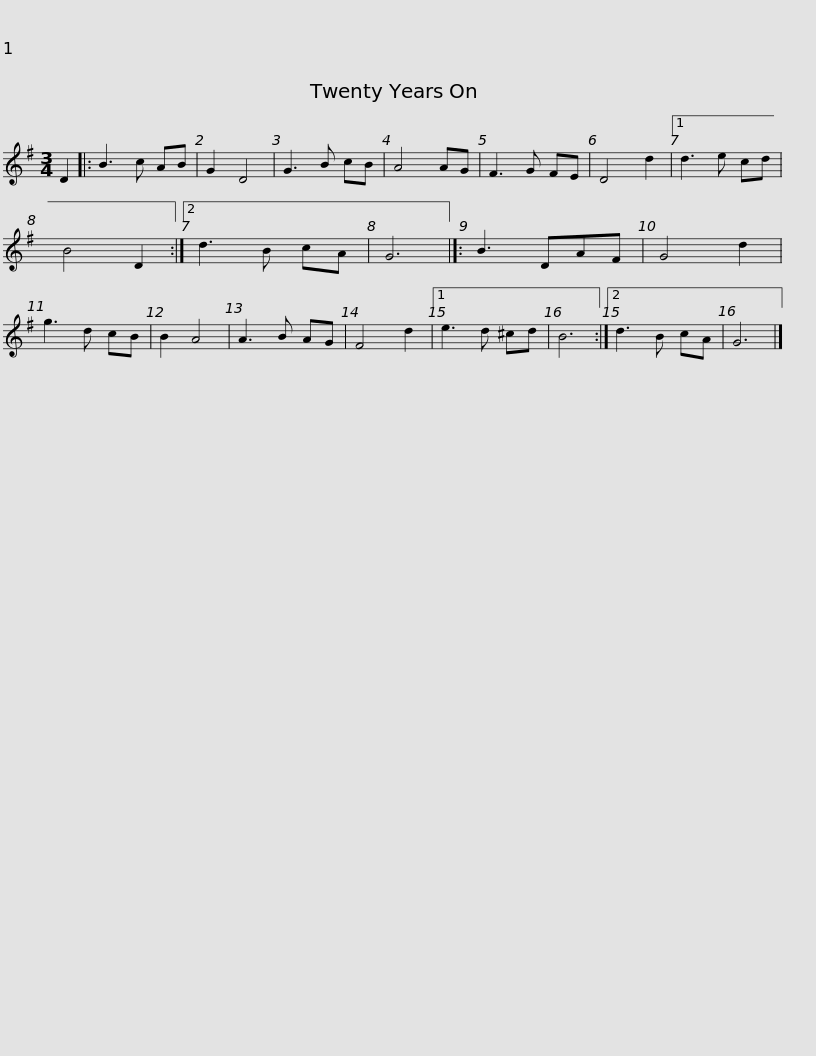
X:1
L:1/8
M:3/4
I:linebreak $
K:G
V:1 treble
V:1
 D2 |: B3 c AB | G2 D4 | G3 B cB | A4 AG | %5
 F3 G FE | D4 d2 |1 d3 e cd | B4 D2 :|2 d3 B cA | %10
 G6 |]:$ B3 DAF | G4 d2 | g3 d cB | B2 A4 | %15
 A3 B AG | F4 d2 |1 e3 d ^cd | B6 :|2 d3 B cA | %20
 G6 |] %21
